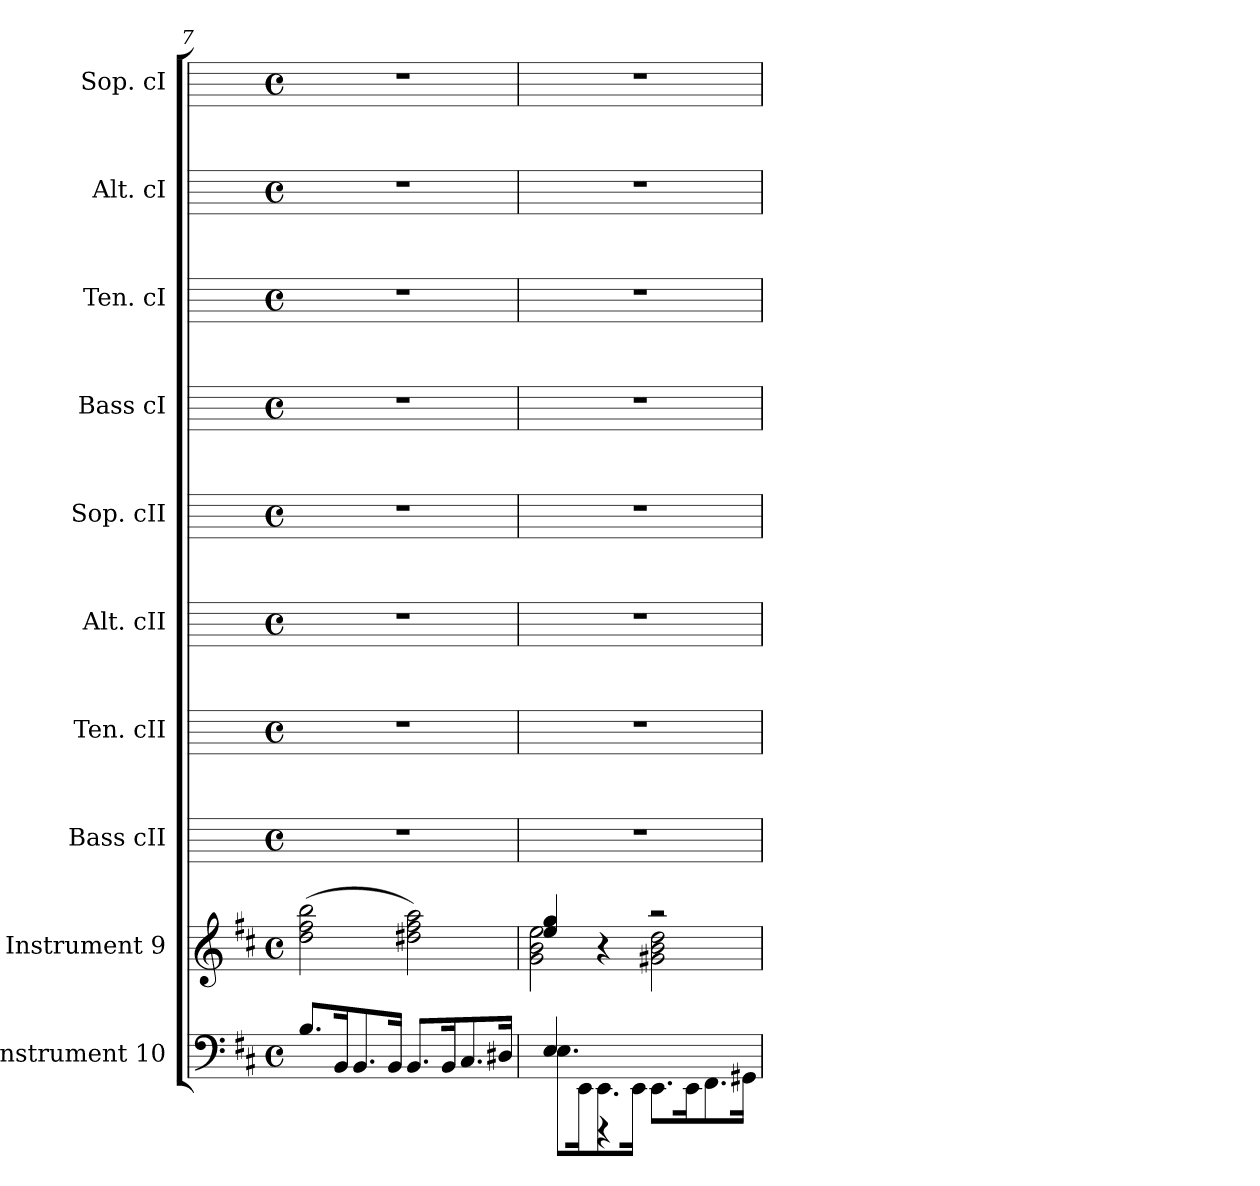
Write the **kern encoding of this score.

**kern	**kern	**kern	**kern	**kern	**kern	**kern	**kern	**kern	**kern
*part10	*part9	*part8	*part7	*part6	*part5	*part4	*part3	*part2	*part1
*staff10	*staff9	*staff8	*staff7	*staff6	*staff5	*staff4	*staff3	*staff2	*staff1
*I"Instrument 10	*I"Instrument 9	*I"Bass cII	*I"Ten. cII	*I"Alt. cII	*I"Sop. cII	*I"Bass cI	*I"Ten. cI	*I"Alt. cI	*I"Sop. cI
*	*	*I'Bass cII	*I'Ten. cII	*I'Alt. cII	*I'Sop. cII	*I'Bass cI	*I'Ten. cI	*I'Alt. cI	*I'Sop. cI
!!LO:LB:g=z
*clefF4	*clefG2	*	*	*	*	*	*	*	*
*k[f#c#]	*k[f#c#]	*k[]	*k[]	*k[]	*k[]	*k[]	*k[]	*k[]	*k[]
*D:	*D:	*C:	*C:	*C:	*C:	*C:	*C:	*C:	*C:
*M4/4	*M4/4	*M4/4	*M4/4	*M4/4	*M4/4	*M4/4	*M4/4	*M4/4	*M4/4
*met(c)	*met(c)	*met(c)	*met(c)	*met(c)	*met(c)	*met(c)	*met(c)	*met(c)	*met(c)
=7	=7	=7	=7	=7	=7	=7	=7	=7	=7
8.B/L	(<2bb\ 2ff#\ 2dd\	1r	1r	1r	1r	1r	1r	1r	1r
16BB/	.	.	.	.	.	.	.	.	.
8.BB/	.	.	.	.	.	.	.	.	.
16BB/J	.	.	.	.	.	.	.	.	.
8.BB/L	2aa\ 2ff#\ 2dd#X\)	.	.	.	.	.	.	.	.
16BB/	.	.	.	.	.	.	.	.	.
8.C#/	.	.	.	.	.	.	.	.	.
16D#X/J	.	.	.	.	.	.	.	.	.
=8	=8	=8	=8	=8	=8	=8	=8	=8	=8
*^	*^	*	*	*	*	*	*	*	*
4E/	8.E\L	4gg/ 4ee/	2ee\ 2b\ 2g\	1r	1r	1r	1r	1r	1r	1r	1r
.	16EE\	.	.	.	.	.	.	.	.	.	.
4rCCC	8.EE\	4ra	.	.	.	.	.	.	.	.	.
.	16EE\J	.	.	.	.	.	.	.	.	.	.
2ryy	8.EE\L	2r	2dd\ 2b\ 2g#X\	.	.	.	.	.	.	.	.
.	16EE\	.	.	.	.	.	.	.	.	.	.
.	8.FF#\	.	.	.	.	.	.	.	.	.	.
.	16GG#X\J	.	.	.	.	.	.	.	.	.	.
*v	*v	*	*	*	*	*	*	*	*	*	*
*	*v	*v	*	*	*	*	*	*	*	*
=	=	=	=	=	=	=	=	=	=
*-	*-	*-	*-	*-	*-	*-	*-	*-	*-
